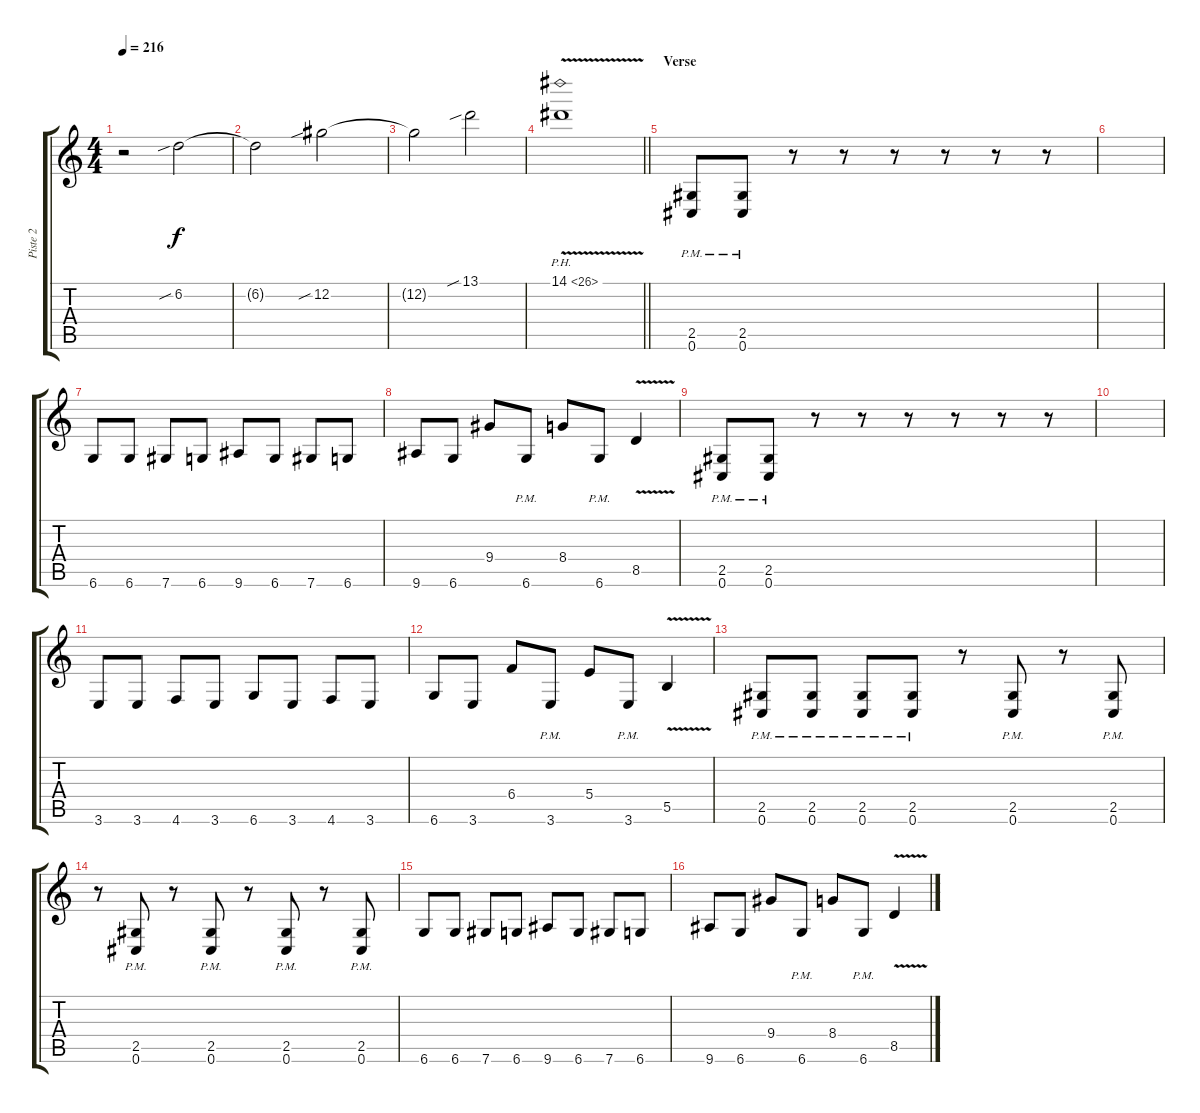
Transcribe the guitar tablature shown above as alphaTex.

\track ("Piste 2" "Piste 2") {instrument distortionguitar}
\staff {score tabs}
\tuning (Db4 Ab3 E3 B2 Gb2 Db2) {hide}
\ts (4 4)
\tempo 216
\clef g2
\ks c
r.2{dy f} 6.2{sib}.2 |
6.2{t}.2 12.2{sib}.2 |
12.2{t}.2 13.1{sib}.2 |
\barLineRight lightlight
14.1{ph 12 v}.1 |
\section ("" "Verse")
(2.5{pm} 0.6{pm}).8 (2.5{pm} 0.6{pm}).8 r.8 r.8 r.8 r.8 r.8 r.8 |
|
6.6.8 6.6.8 7.6.8 6.6.8 9.6.8 6.6.8 7.6.8 6.6.8 |
9.6.8 6.6.8 9.4.8 6.6{pm}.8 8.4.8 6.6{pm}.8 8.5{v}.4 |
(2.5{pm} 0.6{pm}).8 (2.5{pm} 0.6{pm}).8 r.8 r.8 r.8 r.8 r.8 r.8 |
|
3.6.8 3.6.8 4.6.8 3.6.8 6.6.8 3.6.8 4.6.8 3.6.8 |
6.6.8 3.6.8 6.4.8 3.6{pm}.8 5.4.8 3.6{pm}.8 5.5{v}.4 |
(2.5{pm} 0.6{pm}).8 (2.5{pm} 0.6{pm}).8 (2.5{pm} 0.6{pm}).8 (2.5{pm} 0.6{pm}).8 r.8 (2.5{pm} 0.6{pm}).8 r.8 (2.5{pm} 0.6{pm}).8 |
r.8 (2.5{pm} 0.6{pm}).8 r.8 (2.5{pm} 0.6{pm}).8 r.8 (2.5{pm} 0.6{pm}).8 r.8 (2.5{pm} 0.6{pm}).8 |
6.6.8 6.6.8 7.6.8 6.6.8 9.6.8 6.6.8 7.6.8 6.6.8 |
9.6.8 6.6.8 9.4.8 6.6{pm}.8 8.4.8 6.6{pm}.8 8.5{v}.4
